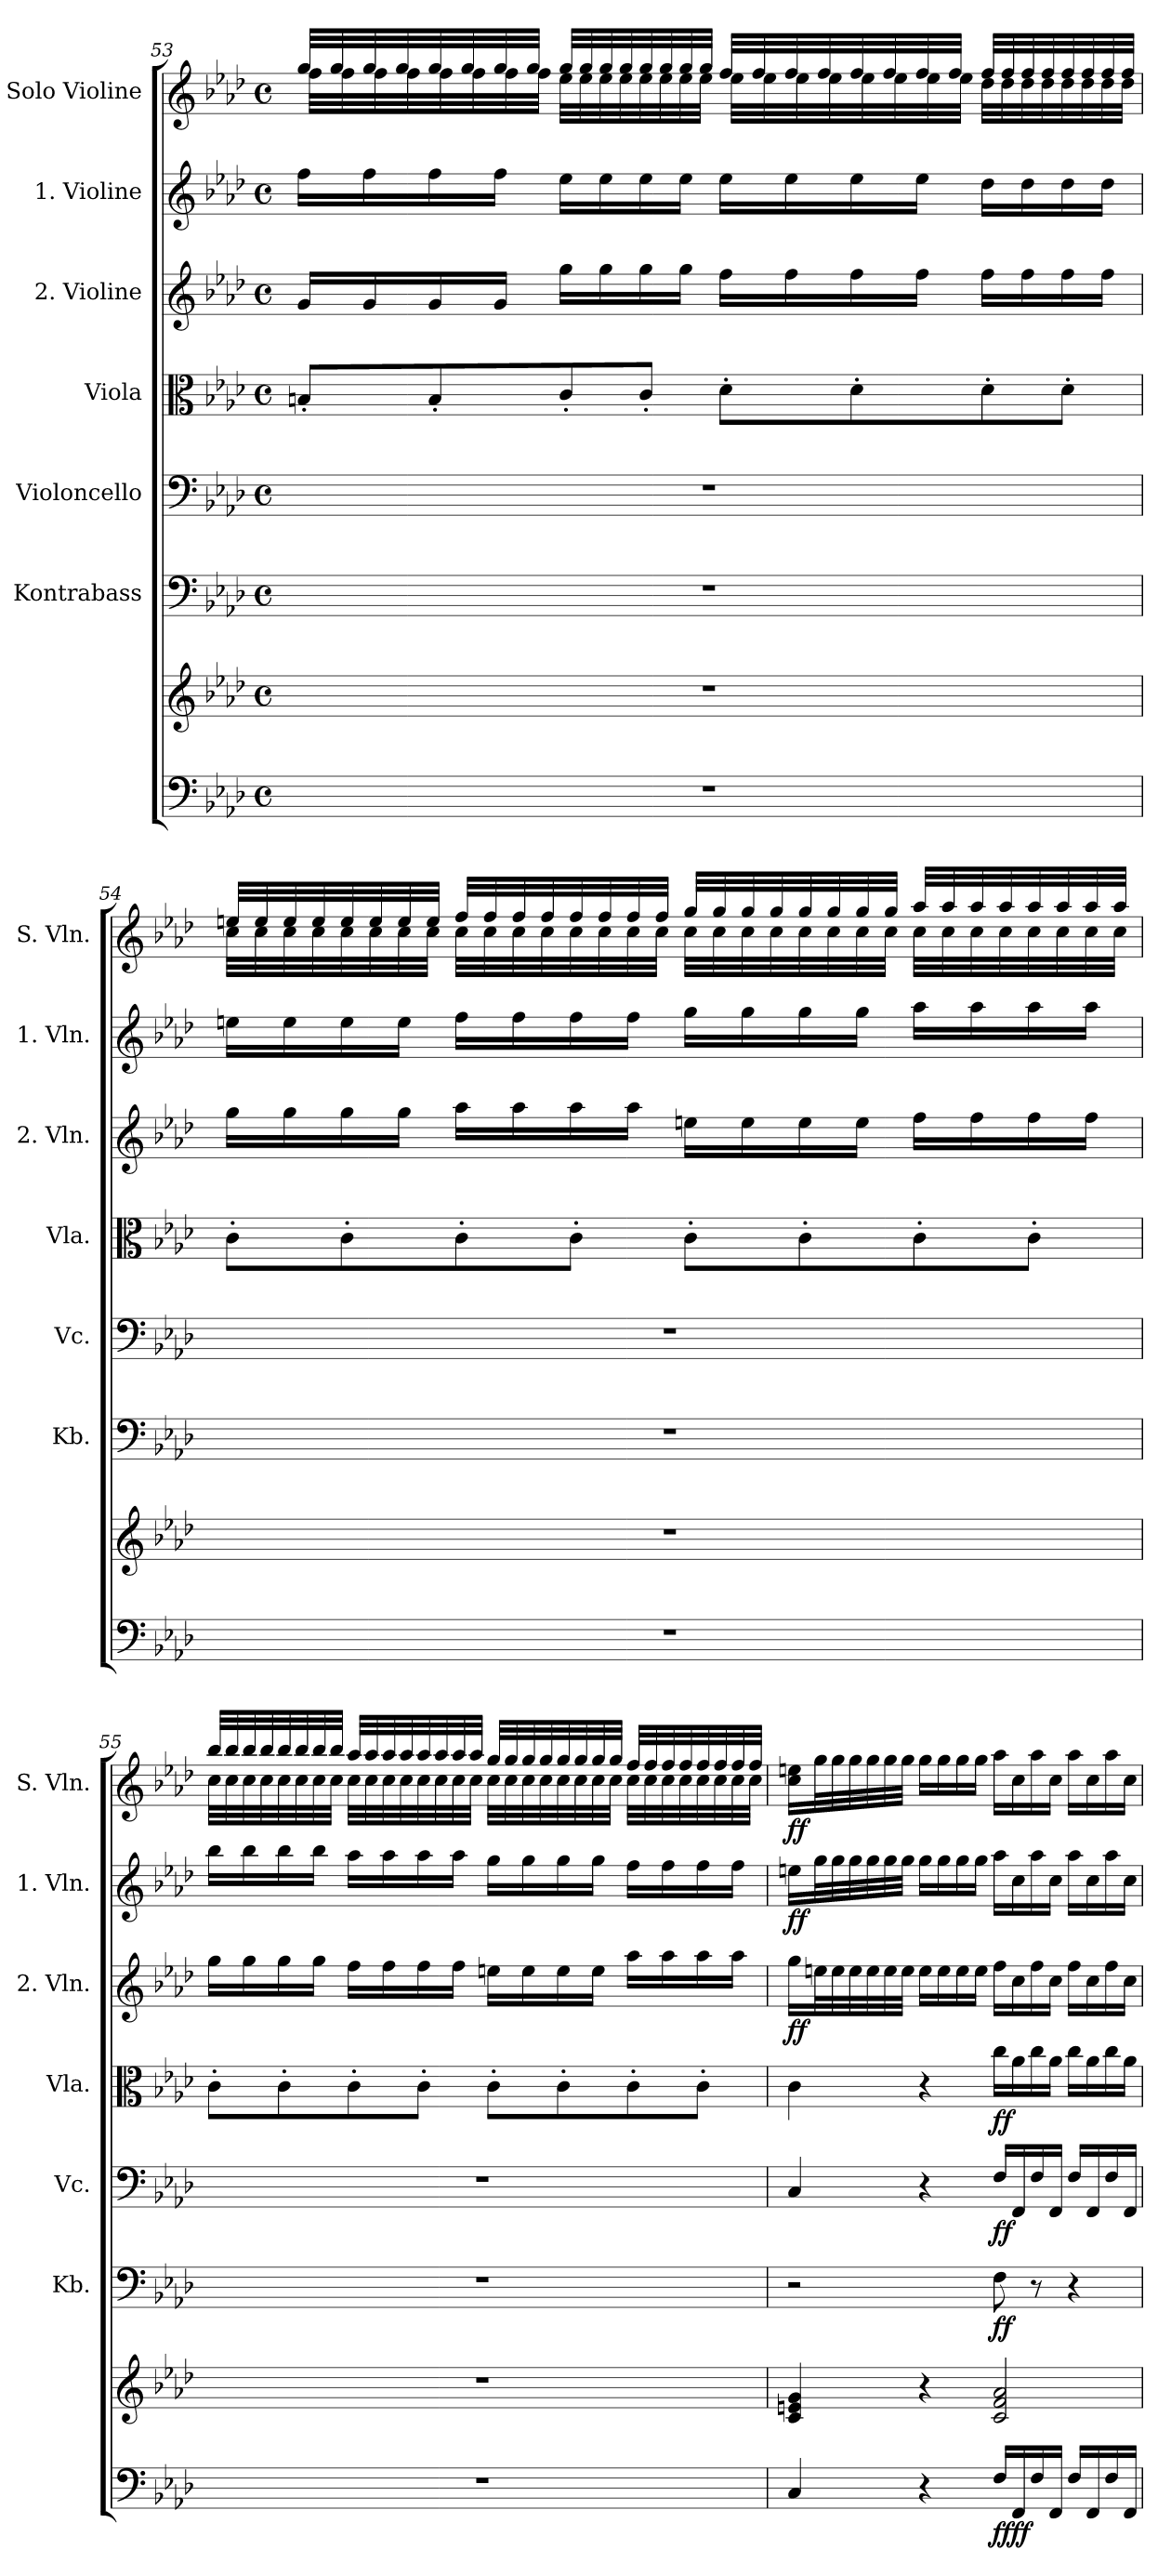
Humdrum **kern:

**kern	**kern	**dynam	**kern	**dynam	**kern	**dynam	**kern	**dynam	**kern	**dynam	**kern	**dynam	**kern	**dynam
*part7	*part7	*part7	*part6	*part6	*part5	*part5	*part4	*part4	*part3	*part3	*part2	*part2	*part1	*part1
*staff8	*staff7	*staff7/8	*staff6	*staff6	*staff5	*staff5	*staff4	*staff4	*staff3	*staff3	*staff2	*staff2	*staff1	*staff1
*	*	*	*I"Kontrabass	*	*I"Violoncello	*	*I"Viola	*	*I"2. Violine	*	*I"1. Violine	*	*I"Solo Violine	*
*	*	*	*I'Kb.	*	*I'Vc.	*	*I'Vla.	*	*I'2. Vln.	*	*I'1. Vln.	*	*I'S. Vln.	*
!!LO:PB:g=z
*clefF4	*clefG2	*	*clefF4	*	*clefF4	*	*clefC3	*	*clefG2	*	*clefG2	*	*clefG2	*
*	*	*	*ITrd7c12	*	*	*	*	*	*	*	*	*	*	*
*k[b-e-a-d-]	*k[b-e-a-d-]	*	*k[b-e-a-d-]	*	*k[b-e-a-d-]	*	*k[b-e-a-d-]	*	*k[b-e-a-d-]	*	*k[b-e-a-d-]	*	*k[b-e-a-d-]	*
*f:	*f:	*	*f:	*	*f:	*	*f:	*	*f:	*	*f:	*	*f:	*
*M4/4	*M4/4	*	*M4/4	*	*M4/4	*	*M4/4	*	*M4/4	*	*M4/4	*	*M4/4	*
*met(c)	*met(c)	*	*met(c)	*	*met(c)	*	*met(c)	*	*met(c)	*	*met(c)	*	*met(c)	*
=53	=53	=53	=53	=53	=53	=53	=53	=53	=53	=53	=53	=53	=53	=53
*	*	*	*	*	*	*	*	*	*	*	*	*	*^	*
1r	1r	.	1r	.	1r	.	8Bn'/L	.	16g/LL	.	16ff\LL	.	32gg/LLL	32ff\LLL	.
.	.	.	.	.	.	.	.	.	.	.	.	.	32gg/	32ff\	.
.	.	.	.	.	.	.	.	.	16g/	.	16ff\	.	32gg/	32ff\	.
.	.	.	.	.	.	.	.	.	.	.	.	.	32gg/	32ff\	.
.	.	.	.	.	.	.	8B'/	.	16g/	.	16ff\	.	32gg/	32ff\	.
.	.	.	.	.	.	.	.	.	.	.	.	.	32gg/	32ff\	.
.	.	.	.	.	.	.	.	.	16g/JJ	.	16ff\JJ	.	32gg/	32ff\	.
.	.	.	.	.	.	.	.	.	.	.	.	.	32gg/JJJ	32ff\JJJ	.
.	.	.	.	.	.	.	8c'/	.	16gg\LL	.	16ee-\LL	.	32gg/LLL	32ee-\LLL	.
.	.	.	.	.	.	.	.	.	.	.	.	.	32gg/	32ee-\	.
.	.	.	.	.	.	.	.	.	16gg\	.	16ee-\	.	32gg/	32ee-\	.
.	.	.	.	.	.	.	.	.	.	.	.	.	32gg/	32ee-\	.
.	.	.	.	.	.	.	8c'/J	.	16gg\	.	16ee-\	.	32gg/	32ee-\	.
.	.	.	.	.	.	.	.	.	.	.	.	.	32gg/	32ee-\	.
.	.	.	.	.	.	.	.	.	16gg\JJ	.	16ee-\JJ	.	32gg/	32ee-\	.
.	.	.	.	.	.	.	.	.	.	.	.	.	32gg/JJJ	32ee-\JJJ	.
.	.	.	.	.	.	.	8d-'\L	.	16ff\LL	.	16ee-\LL	.	32ff/LLL	32ee-\LLL	.
.	.	.	.	.	.	.	.	.	.	.	.	.	32ff/	32ee-\	.
.	.	.	.	.	.	.	.	.	16ff\	.	16ee-\	.	32ff/	32ee-\	.
.	.	.	.	.	.	.	.	.	.	.	.	.	32ff/	32ee-\	.
.	.	.	.	.	.	.	8d-'\	.	16ff\	.	16ee-\	.	32ff/	32ee-\	.
.	.	.	.	.	.	.	.	.	.	.	.	.	32ff/	32ee-\	.
.	.	.	.	.	.	.	.	.	16ff\JJ	.	16ee-\JJ	.	32ff/	32ee-\	.
.	.	.	.	.	.	.	.	.	.	.	.	.	32ff/JJJ	32ee-\JJJ	.
.	.	.	.	.	.	.	8d-'\	.	16ff\LL	.	16dd-\LL	.	32ff/LLL	32dd-\LLL	.
.	.	.	.	.	.	.	.	.	.	.	.	.	32ff/	32dd-\	.
.	.	.	.	.	.	.	.	.	16ff\	.	16dd-\	.	32ff/	32dd-\	.
.	.	.	.	.	.	.	.	.	.	.	.	.	32ff/	32dd-\	.
.	.	.	.	.	.	.	8d-'\J	.	16ff\	.	16dd-\	.	32ff/	32dd-\	.
.	.	.	.	.	.	.	.	.	.	.	.	.	32ff/	32dd-\	.
.	.	.	.	.	.	.	.	.	16ff\JJ	.	16dd-\JJ	.	32ff/	32dd-\	.
.	.	.	.	.	.	.	.	.	.	.	.	.	32ff/JJJ	32dd-\JJJ	.
!!LO:PB:g=z	!!
=54	=54	=54	=54	=54	=54	=54	=54	=54	=54	=54	=54	=54	=54	=54	=54
1r	1r	.	1r	.	1r	.	8c'\L	.	16gg\LL	.	16een\LL	.	32een/LLL	32cc\LLL	.
.	.	.	.	.	.	.	.	.	.	.	.	.	32ee/	32cc\	.
.	.	.	.	.	.	.	.	.	16gg\	.	16ee\	.	32ee/	32cc\	.
.	.	.	.	.	.	.	.	.	.	.	.	.	32ee/	32cc\	.
.	.	.	.	.	.	.	8c'\	.	16gg\	.	16ee\	.	32ee/	32cc\	.
.	.	.	.	.	.	.	.	.	.	.	.	.	32ee/	32cc\	.
.	.	.	.	.	.	.	.	.	16gg\JJ	.	16ee\JJ	.	32ee/	32cc\	.
.	.	.	.	.	.	.	.	.	.	.	.	.	32ee/JJJ	32cc\JJJ	.
.	.	.	.	.	.	.	8c'\	.	16aa-\LL	.	16ff\LL	.	32ff/LLL	32cc\LLL	.
.	.	.	.	.	.	.	.	.	.	.	.	.	32ff/	32cc\	.
.	.	.	.	.	.	.	.	.	16aa-\	.	16ff\	.	32ff/	32cc\	.
.	.	.	.	.	.	.	.	.	.	.	.	.	32ff/	32cc\	.
.	.	.	.	.	.	.	8c'\J	.	16aa-\	.	16ff\	.	32ff/	32cc\	.
.	.	.	.	.	.	.	.	.	.	.	.	.	32ff/	32cc\	.
.	.	.	.	.	.	.	.	.	16aa-\JJ	.	16ff\JJ	.	32ff/	32cc\	.
.	.	.	.	.	.	.	.	.	.	.	.	.	32ff/JJJ	32cc\JJJ	.
.	.	.	.	.	.	.	8c'\L	.	16een\LL	.	16gg\LL	.	32gg/LLL	32cc\LLL	.
.	.	.	.	.	.	.	.	.	.	.	.	.	32gg/	32cc\	.
.	.	.	.	.	.	.	.	.	16ee\	.	16gg\	.	32gg/	32cc\	.
.	.	.	.	.	.	.	.	.	.	.	.	.	32gg/	32cc\	.
.	.	.	.	.	.	.	8c'\	.	16ee\	.	16gg\	.	32gg/	32cc\	.
.	.	.	.	.	.	.	.	.	.	.	.	.	32gg/	32cc\	.
.	.	.	.	.	.	.	.	.	16ee\JJ	.	16gg\JJ	.	32gg/	32cc\	.
.	.	.	.	.	.	.	.	.	.	.	.	.	32gg/JJJ	32cc\JJJ	.
.	.	.	.	.	.	.	8c'\	.	16ff\LL	.	16aa-\LL	.	32aa-/LLL	32cc\LLL	.
.	.	.	.	.	.	.	.	.	.	.	.	.	32aa-/	32cc\	.
.	.	.	.	.	.	.	.	.	16ff\	.	16aa-\	.	32aa-/	32cc\	.
.	.	.	.	.	.	.	.	.	.	.	.	.	32aa-/	32cc\	.
.	.	.	.	.	.	.	8c'\J	.	16ff\	.	16aa-\	.	32aa-/	32cc\	.
.	.	.	.	.	.	.	.	.	.	.	.	.	32aa-/	32cc\	.
.	.	.	.	.	.	.	.	.	16ff\JJ	.	16aa-\JJ	.	32aa-/	32cc\	.
.	.	.	.	.	.	.	.	.	.	.	.	.	32aa-/JJJ	32cc\JJJ	.
!!LO:PB:g=z	!!
=55	=55	=55	=55	=55	=55	=55	=55	=55	=55	=55	=55	=55	=55	=55	=55
1r	1r	.	1r	.	1r	.	8c'\L	.	16gg\LL	.	16bb-\LL	.	32bb-/LLL	32cc\LLL	.
.	.	.	.	.	.	.	.	.	.	.	.	.	32bb-/	32cc\	.
.	.	.	.	.	.	.	.	.	16gg\	.	16bb-\	.	32bb-/	32cc\	.
.	.	.	.	.	.	.	.	.	.	.	.	.	32bb-/	32cc\	.
.	.	.	.	.	.	.	8c'\	.	16gg\	.	16bb-\	.	32bb-/	32cc\	.
.	.	.	.	.	.	.	.	.	.	.	.	.	32bb-/	32cc\	.
.	.	.	.	.	.	.	.	.	16gg\JJ	.	16bb-\JJ	.	32bb-/	32cc\	.
.	.	.	.	.	.	.	.	.	.	.	.	.	32bb-/JJJ	32cc\JJJ	.
.	.	.	.	.	.	.	8c'\	.	16ff\LL	.	16aa-\LL	.	32aa-/LLL	32cc\LLL	.
.	.	.	.	.	.	.	.	.	.	.	.	.	32aa-/	32cc\	.
.	.	.	.	.	.	.	.	.	16ff\	.	16aa-\	.	32aa-/	32cc\	.
.	.	.	.	.	.	.	.	.	.	.	.	.	32aa-/	32cc\	.
.	.	.	.	.	.	.	8c'\J	.	16ff\	.	16aa-\	.	32aa-/	32cc\	.
.	.	.	.	.	.	.	.	.	.	.	.	.	32aa-/	32cc\	.
.	.	.	.	.	.	.	.	.	16ff\JJ	.	16aa-\JJ	.	32aa-/	32cc\	.
.	.	.	.	.	.	.	.	.	.	.	.	.	32aa-/JJJ	32cc\JJJ	.
.	.	.	.	.	.	.	8c'\L	.	16een\LL	.	16gg\LL	.	32gg/LLL	32cc\LLL	.
.	.	.	.	.	.	.	.	.	.	.	.	.	32gg/	32cc\	.
.	.	.	.	.	.	.	.	.	16ee\	.	16gg\	.	32gg/	32cc\	.
.	.	.	.	.	.	.	.	.	.	.	.	.	32gg/	32cc\	.
.	.	.	.	.	.	.	8c'\	.	16ee\	.	16gg\	.	32gg/	32cc\	.
.	.	.	.	.	.	.	.	.	.	.	.	.	32gg/	32cc\	.
.	.	.	.	.	.	.	.	.	16ee\JJ	.	16gg\JJ	.	32gg/	32cc\	.
.	.	.	.	.	.	.	.	.	.	.	.	.	32gg/JJJ	32cc\JJJ	.
.	.	.	.	.	.	.	8c'\	.	16aa-\LL	.	16ff\LL	.	32ff/LLL	32cc\LLL	.
.	.	.	.	.	.	.	.	.	.	.	.	.	32ff/	32cc\	.
.	.	.	.	.	.	.	.	.	16aa-\	.	16ff\	.	32ff/	32cc\	.
.	.	.	.	.	.	.	.	.	.	.	.	.	32ff/	32cc\	.
.	.	.	.	.	.	.	8c'\J	.	16aa-\	.	16ff\	.	32ff/	32cc\	.
.	.	.	.	.	.	.	.	.	.	.	.	.	32ff/	32cc\	.
.	.	.	.	.	.	.	.	.	16aa-\JJ	.	16ff\JJ	.	32ff/	32cc\	.
.	.	.	.	.	.	.	.	.	.	.	.	.	32ff/JJJ	32cc\JJJ	.
!!LO:PB:g=z
=56	=56	=56	=56	=56	=56	=56	=56	=56	=56	=56	=56	=56	=56	=56	=56
!	!	!	!	!	!	!	!	!	!	!LO:DY:b	!	!LO:DY:b	!	!	!LO:DY:b
*	*	*	*	*	*	*	*	*	*	*	*	*	*v	*v	*
4C/	4c/ 4en/ 4g/	.	2r	.	4C/	.	4c\	.	16gg\LL	ff	16een\LL	ff	16cc\ 16een\LL	ff
.	.	.	.	.	.	.	.	.	32een\L	.	32gg\L	.	32gg\L	.
.	.	.	.	.	.	.	.	.	32ee\	.	32gg\	.	32gg\	.
.	.	.	.	.	.	.	.	.	32ee\	.	32gg\	.	32gg\	.
.	.	.	.	.	.	.	.	.	32ee\	.	32gg\	.	32gg\	.
.	.	.	.	.	.	.	.	.	32ee\	.	32gg\	.	32gg\	.
.	.	.	.	.	.	.	.	.	32ee\JJJ	.	32gg\JJJ	.	32gg\JJJ	.
4r	4r	.	.	.	4r	.	4r	.	16ee\LL	.	16gg\LL	.	16gg\LL	.
.	.	.	.	.	.	.	.	.	16ee\	.	16gg\	.	16gg\	.
.	.	.	.	.	.	.	.	.	16ee\	.	16gg\	.	16gg\	.
.	.	.	.	.	.	.	.	.	16ee\JJ	.	16gg\JJ	.	16gg\JJ	.
!	!	!LO:DY:b=2	!	!	!	!	!	!	!	!	!	!	!	!
!	!	!LO:DY:n=1:b	!	!LO:DY:b	!	!LO:DY:b	!	!LO:DY:b	!	!	!	!	!	!
16F/LL	2c/ 2f/ 2a-/	ff ff	8FF\	ff	16F/LL	ff	16cc\LL	ff	16ff\LL	.	16aa-\LL	.	16aa-\LL	.
16FF/	.	.	.	.	16FF/	.	16a-\	.	16cc\	.	16cc\	.	16cc\	.
16F/	.	.	8r	.	16F/	.	16cc\	.	16ff\	.	16aa-\	.	16aa-\	.
16FF/JJ	.	.	.	.	16FF/JJ	.	16a-\JJ	.	16cc\JJ	.	16cc\JJ	.	16cc\JJ	.
16F/LL	.	.	4r	.	16F/LL	.	16cc\LL	.	16ff\LL	.	16aa-\LL	.	16aa-\LL	.
16FF/	.	.	.	.	16FF/	.	16a-\	.	16cc\	.	16cc\	.	16cc\	.
16F/	.	.	.	.	16F/	.	16cc\	.	16ff\	.	16aa-\	.	16aa-\	.
16FF/JJ	.	.	.	.	16FF/JJ	.	16a-\JJ	.	16cc\JJ	.	16cc\JJ	.	16cc\JJ	.
=	=	=	=	=	=	=	=	=	=	=	=	=	=	=
*-	*-	*-	*-	*-	*-	*-	*-	*-	*-	*-	*-	*-	*-	*-
